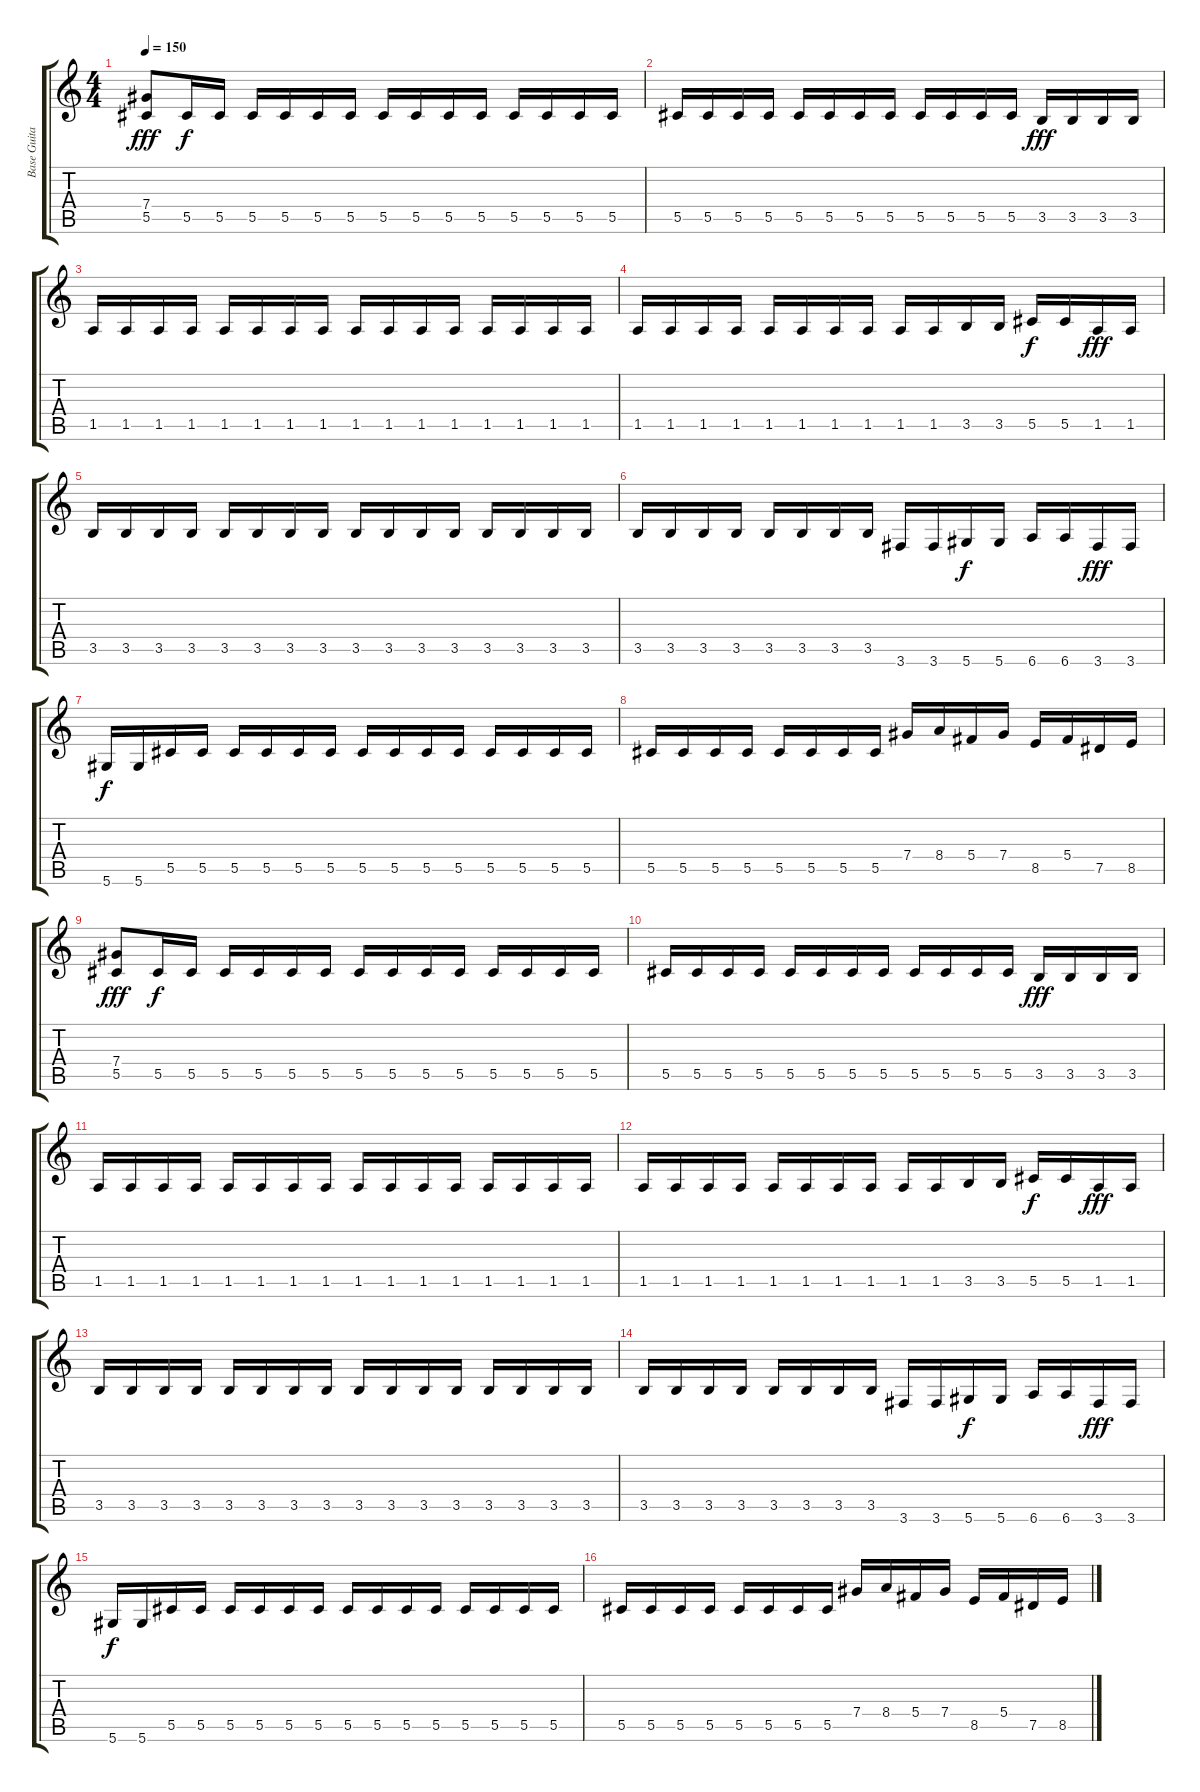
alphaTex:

\track ("Base Guitar" "Base Guita") {instrument overdrivenguitar}
\staff {score tabs}
\tuning (Eb4 Bb3 Gb3 Db3 Ab2 Eb2) {hide}
\ts (4 4)
\tempo 150
\clef g2
\ks c
(7.4 5.5).8{dy fff} 5.5.16{dy f} 5.5.16 5.5.16 5.5.16 5.5.16 5.5.16 5.5.16 5.5.16 5.5.16 5.5.16 5.5.16 5.5.16 5.5.16 5.5.16 |
5.5.16 5.5.16 5.5.16 5.5.16 5.5.16 5.5.16 5.5.16 5.5.16 5.5.16 5.5.16 5.5.16 5.5.16 3.5.16{dy fff} 3.5.16 3.5.16 3.5.16 |
1.5.16 1.5.16 1.5.16 1.5.16 1.5.16 1.5.16 1.5.16 1.5.16 1.5.16 1.5.16 1.5.16 1.5.16 1.5.16 1.5.16 1.5.16 1.5.16 |
1.5.16 1.5.16 1.5.16 1.5.16 1.5.16 1.5.16 1.5.16 1.5.16 1.5.16 1.5.16 3.5.16 3.5.16 5.5.16{dy f} 5.5.16 1.5.16{dy fff} 1.5.16 |
3.5.16 3.5.16 3.5.16 3.5.16 3.5.16 3.5.16 3.5.16 3.5.16 3.5.16 3.5.16 3.5.16 3.5.16 3.5.16 3.5.16 3.5.16 3.5.16 |
3.5.16 3.5.16 3.5.16 3.5.16 3.5.16 3.5.16 3.5.16 3.5.16 3.6.16 3.6.16 5.6.16{dy f} 5.6.16 6.6.16 6.6.16 3.6.16{dy fff} 3.6.16 |
5.6.16{dy f} 5.6.16 5.5.16 5.5.16 5.5.16 5.5.16 5.5.16 5.5.16 5.5.16 5.5.16 5.5.16 5.5.16 5.5.16 5.5.16 5.5.16 5.5.16 |
5.5.16 5.5.16 5.5.16 5.5.16 5.5.16 5.5.16 5.5.16 5.5.16 7.4.16 8.4.16 5.4.16 7.4.16 8.5.16 5.4.16 7.5.16 8.5.16 |
(7.4 5.5).8{dy fff} 5.5.16{dy f} 5.5.16 5.5.16 5.5.16 5.5.16 5.5.16 5.5.16 5.5.16 5.5.16 5.5.16 5.5.16 5.5.16 5.5.16 5.5.16 |
5.5.16 5.5.16 5.5.16 5.5.16 5.5.16 5.5.16 5.5.16 5.5.16 5.5.16 5.5.16 5.5.16 5.5.16 3.5.16{dy fff} 3.5.16 3.5.16 3.5.16 |
1.5.16 1.5.16 1.5.16 1.5.16 1.5.16 1.5.16 1.5.16 1.5.16 1.5.16 1.5.16 1.5.16 1.5.16 1.5.16 1.5.16 1.5.16 1.5.16 |
1.5.16 1.5.16 1.5.16 1.5.16 1.5.16 1.5.16 1.5.16 1.5.16 1.5.16 1.5.16 3.5.16 3.5.16 5.5.16{dy f} 5.5.16 1.5.16{dy fff} 1.5.16 |
3.5.16 3.5.16 3.5.16 3.5.16 3.5.16 3.5.16 3.5.16 3.5.16 3.5.16 3.5.16 3.5.16 3.5.16 3.5.16 3.5.16 3.5.16 3.5.16 |
3.5.16 3.5.16 3.5.16 3.5.16 3.5.16 3.5.16 3.5.16 3.5.16 3.6.16 3.6.16 5.6.16{dy f} 5.6.16 6.6.16 6.6.16 3.6.16{dy fff} 3.6.16 |
5.6.16{dy f} 5.6.16 5.5.16 5.5.16 5.5.16 5.5.16 5.5.16 5.5.16 5.5.16 5.5.16 5.5.16 5.5.16 5.5.16 5.5.16 5.5.16 5.5.16 |
5.5.16 5.5.16 5.5.16 5.5.16 5.5.16 5.5.16 5.5.16 5.5.16 7.4.16 8.4.16 5.4.16 7.4.16 8.5.16 5.4.16 7.5.16 8.5.16
